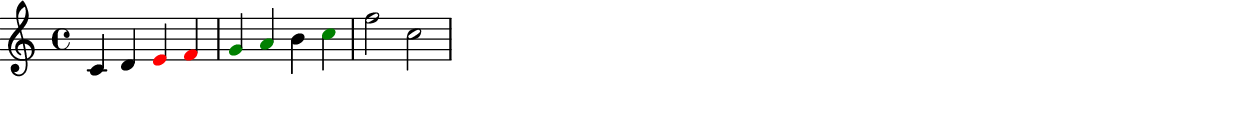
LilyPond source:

%% Generated by lilypond-book
%% Options: [exampleindent=10.16\mm,indent=0\mm,line-width=160\mm,paper-height=845.047\pt,paper-width=597.508\pt,papersize='(cons (* 597.508 pt) (* 845.047 pt)),quote,ragged-right]
\include "lilypond-book-preamble.ly"


% ****************************************************************
% Start cut-&-pastable-section
% ****************************************************************

#(ly:set-option 'eps-box-padding 3.000000)



\paper {
  #(set-paper-size '(cons (* 597.508 pt) (* 845.047 pt)))
  indent = 0\mm
  line-width = 160\mm
  % offset the left padding, also add 1mm as lilypond creates cropped
  % images with a little space on the right
  line-width = #(- line-width (* mm  3.000000) (* mm 1))
  line-width = 160\mm - 2.0 * 10.16\mm
  % offset the left padding, also add 1mm as lilypond creates cropped
  % images with a little space on the right
  line-width = #(- line-width (* mm  3.000000) (* mm 1))
  ragged-right = ##t
}

\layout {
  
}




% ****************************************************************
% ly snippet:
% ****************************************************************
\sourcefileline 306
\relative {
  c'4 d
  \override NoteHead.color = "red"
  e4 f |
  \override NoteHead.color = "green"
  g4 a
  \once \revert NoteHead.color
  b4 c |
  \revert NoteHead.color
  f2 c |
}


% ****************************************************************
% end ly snippet
% ****************************************************************
